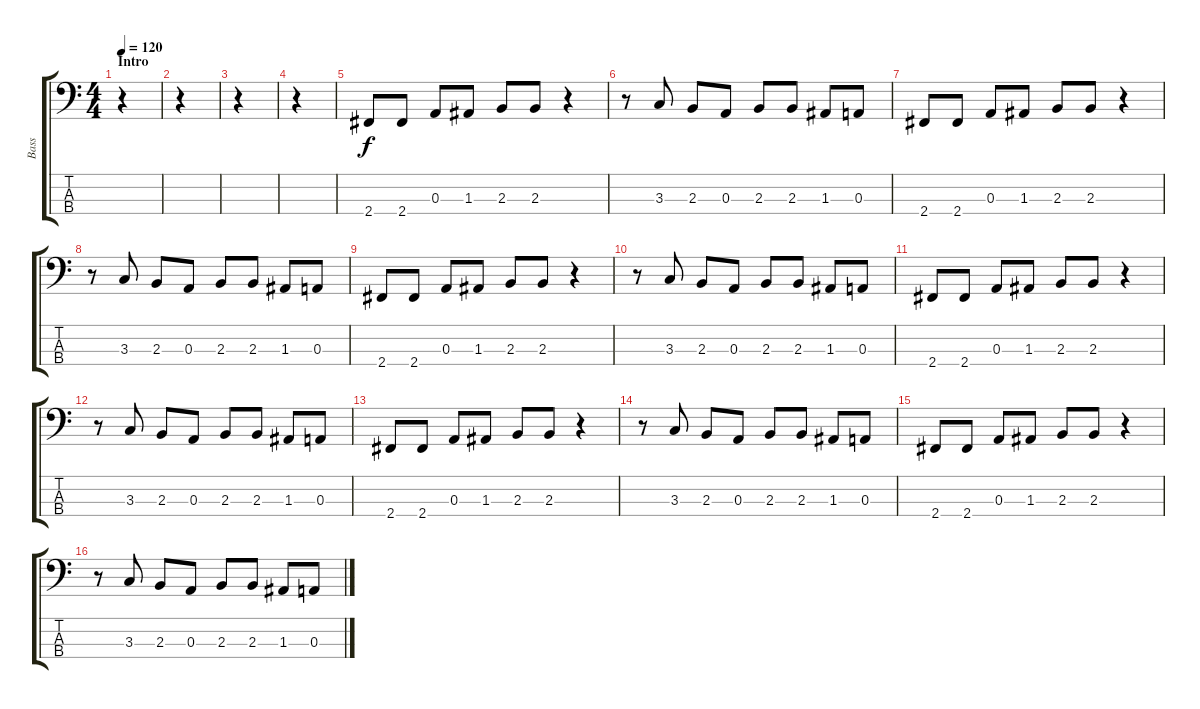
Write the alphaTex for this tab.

\track ("Bass" "Bass") {instrument overdrivenguitar}
\staff {score tabs}
\tuning (G2 D2 A1 E1) {hide}
\ts (4 4)
\section ("" "Intro")
\tempo 120
\clef f4
\ks c
r.4{dy f instrument overdrivenguitar} |
r.4 |
r.4 |
r.4 |
2.4.8 2.4.8 0.3.8 1.3.8 2.3.8 2.3.8 r.4 |
r.8 3.3.8 2.3.8 0.3.8 2.3.8 2.3.8 1.3.8 0.3.8 |
2.4.8 2.4.8 0.3.8 1.3.8 2.3.8 2.3.8 r.4 |
r.8 3.3.8 2.3.8 0.3.8 2.3.8 2.3.8 1.3.8 0.3.8 |
2.4.8 2.4.8 0.3.8 1.3.8 2.3.8 2.3.8 r.4 |
r.8 3.3.8 2.3.8 0.3.8 2.3.8 2.3.8 1.3.8 0.3.8 |
2.4.8 2.4.8 0.3.8 1.3.8 2.3.8 2.3.8 r.4 |
r.8 3.3.8 2.3.8 0.3.8 2.3.8 2.3.8 1.3.8 0.3.8 |
2.4.8 2.4.8 0.3.8 1.3.8 2.3.8 2.3.8 r.4 |
r.8 3.3.8 2.3.8 0.3.8 2.3.8 2.3.8 1.3.8 0.3.8 |
2.4.8 2.4.8 0.3.8 1.3.8 2.3.8 2.3.8 r.4 |
r.8 3.3.8 2.3.8 0.3.8 2.3.8 2.3.8 1.3.8 0.3.8
